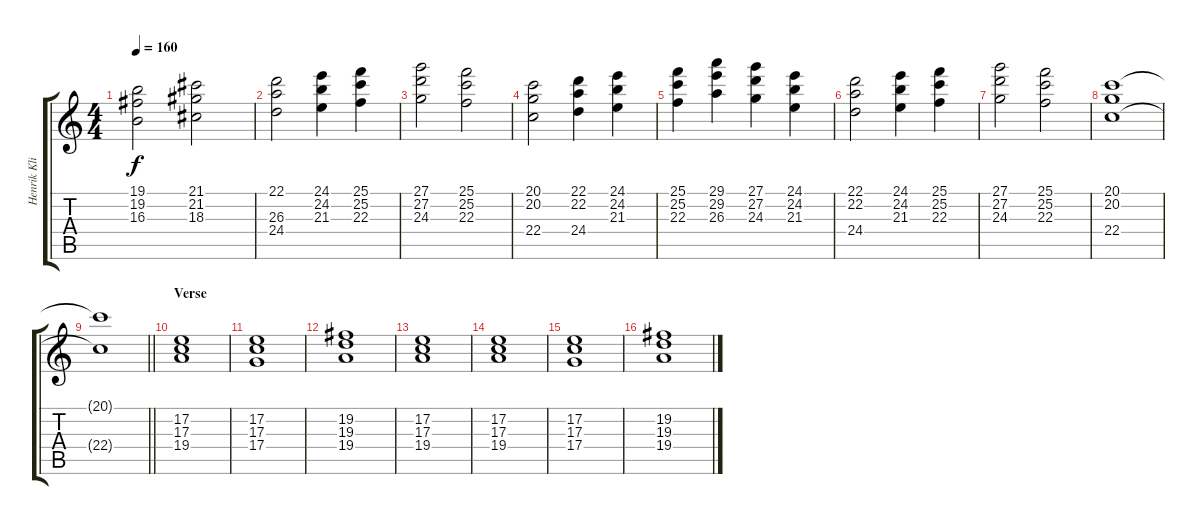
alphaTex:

\track ("Henrik Klingenberg" "Henrik Kli") {instrument synthbrass1}
\staff {score tabs}
\tuning (E4 B3 G3 D3 A2 E2) {hide}
\ts (4 4)
\tempo 160
\clef g2
\ks c
(19.1 19.2 16.3).2{dy f} (21.1 21.2 18.3).2 |
(22.1 26.3 24.4).2{volume 16 instrument stringensemble1} (24.1 24.2 21.3).4 (25.1 25.2 22.3).4 |
(27.1 27.2 24.3).2 (25.1 25.2 22.3).2 |
(20.1 20.2 22.4).2 (22.1 22.2 24.4).4 (24.1 24.2 21.3).4 |
(25.1 25.2 22.3).4 (29.1 29.2 26.3).4 (27.1 27.2 24.3).4 (24.1 24.2 21.3).4 |
(22.1 22.2 24.4).2 (24.1 24.2 21.3).4 (25.1 25.2 22.3).4 |
(27.1 27.2 24.3).2 (25.1 25.2 22.3).2 |
(20.1 20.2 22.4).1 |
\barLineRight lightlight
(20.1{t} 22.4{t}).1 |
\section ("" "Verse")
(17.2 17.3 19.4).1{volume 7 instrument choiraahs} |
(17.2 17.3 17.4).1 |
(19.2 19.3 19.4).1 |
(17.2 17.3 19.4).1 |
(17.2 17.3 19.4).1 |
(17.2 17.3 17.4).1 |
(19.2 19.3 19.4).1
